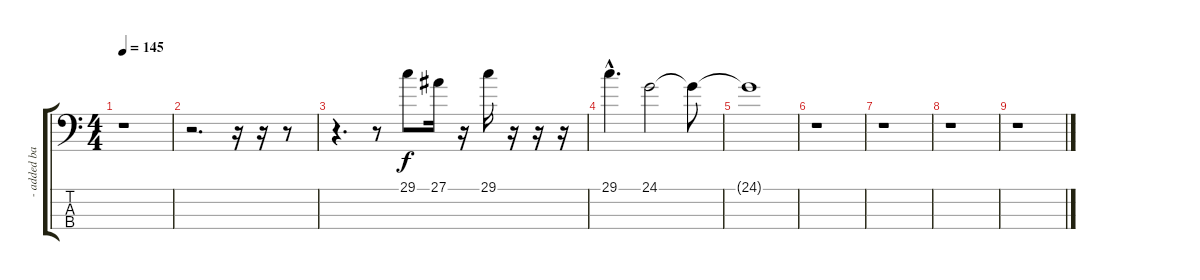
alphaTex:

\track ("- added bassoon harmony where needed" "- added ba") {instrument englishhorn}
\staff {score tabs}
\tuning (G2 D2 A1 E1) {hide}
\ts (4 4)
\tempo 145
\clef f4
\ks c
r.1{dy f} |
r.2{d} r.16 r.16 r.8 |
r.4{d} r.8 29.1.8 27.1.16 r.16 29.1.16 r.16 r.16 r.16 |
29.1{hac}.4{d} 24.1.2 24.1{t}.8 |
24.1{t}.1 |
r.1 |
r.1 |
r.1 |
r.1
